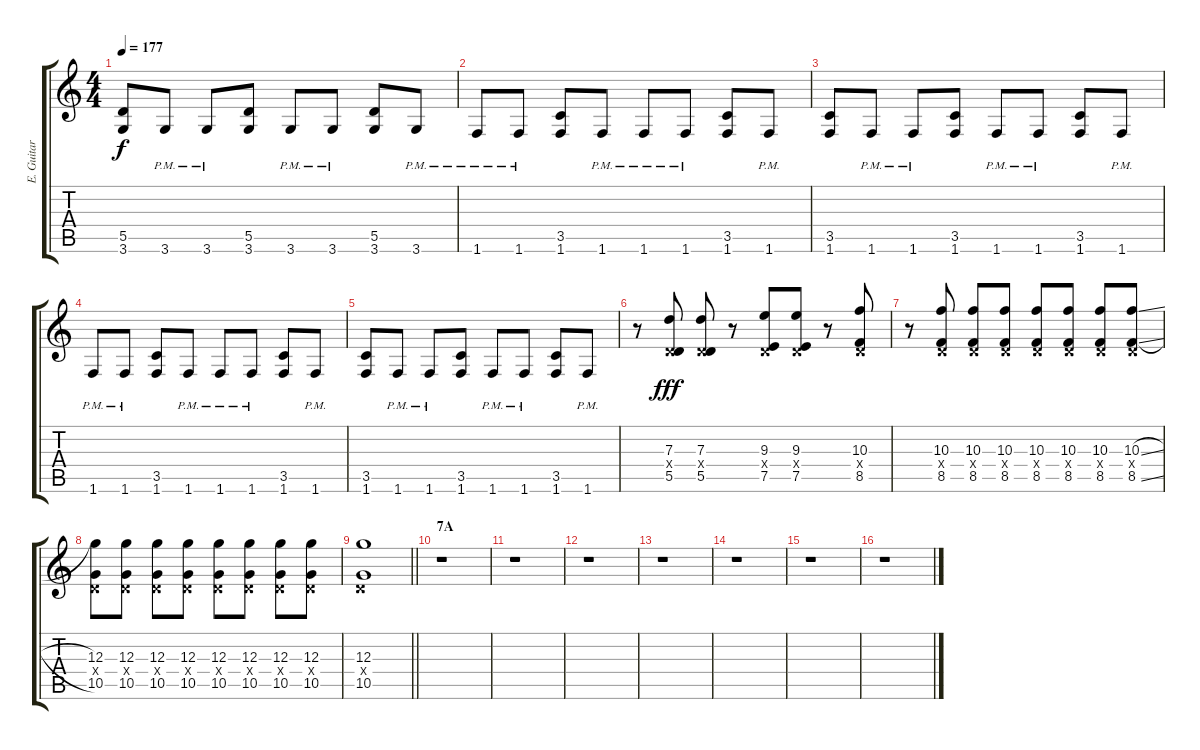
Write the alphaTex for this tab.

\track ("E. Guitar I" "E. Guitar ") {instrument overdrivenguitar}
\staff {score tabs}
\tuning (E4 B3 G3 D3 A2 E2) {hide}
\ts (4 4)
\tempo 177
\clef g2
\ks c
(5.5 3.6).8{dy f} 3.6{pm}.8 3.6{pm}.8 (5.5 3.6).8 3.6{pm}.8 3.6{pm}.8 (5.5 3.6).8 3.6{pm}.8 |
1.6{pm}.8 1.6{pm}.8 (3.5 1.6).8 1.6{pm}.8 1.6{pm}.8 1.6{pm}.8 (3.5 1.6).8 1.6{pm}.8 |
(3.5 1.6).8 1.6{pm}.8 1.6{pm}.8 (3.5 1.6).8 1.6{pm}.8 1.6{pm}.8 (3.5 1.6).8 1.6{pm}.8 |
1.6{pm}.8 1.6{pm}.8 (3.5 1.6).8 1.6{pm}.8 1.6{pm}.8 1.6{pm}.8 (3.5 1.6).8 1.6{pm}.8 |
(3.5 1.6).8 1.6{pm}.8 1.6{pm}.8 (3.5 1.6).8 1.6{pm}.8 1.6{pm}.8 (3.5 1.6).8 1.6{pm}.8 |
r.8 (7.3 0.4{x} 5.5).8{dy fff} (7.3 0.4{x} 5.5).8 r.8 (9.3 0.4{x} 7.5).8 (9.3 0.4{x} 7.5).8 r.8 (10.3 0.4{x} 8.5).8 |
r.8 (10.3 0.4{x} 8.5).8 (10.3 0.4{x} 8.5).8 (10.3 0.4{x} 8.5).8 (10.3 0.4{x} 8.5).8 (10.3 0.4{x} 8.5).8 (10.3 0.4{x} 8.5).8 (10.3{sl} 0.4{x} 8.5{sl}).8 |
(12.3 0.4{x} 10.5).8 (12.3 0.4{x} 10.5).8 (12.3 0.4{x} 10.5).8 (12.3 0.4{x} 10.5).8 (12.3 0.4{x} 10.5).8 (12.3 0.4{x} 10.5).8 (12.3 0.4{x} 10.5).8 (12.3 0.4{x} 10.5).8 |
\barLineRight lightlight
(12.3 0.4{x} 10.5).1 |
\section ("" "7A")
r.1 |
r.1 |
r.1 |
r.1 |
r.1 |
r.1 |
r.1
